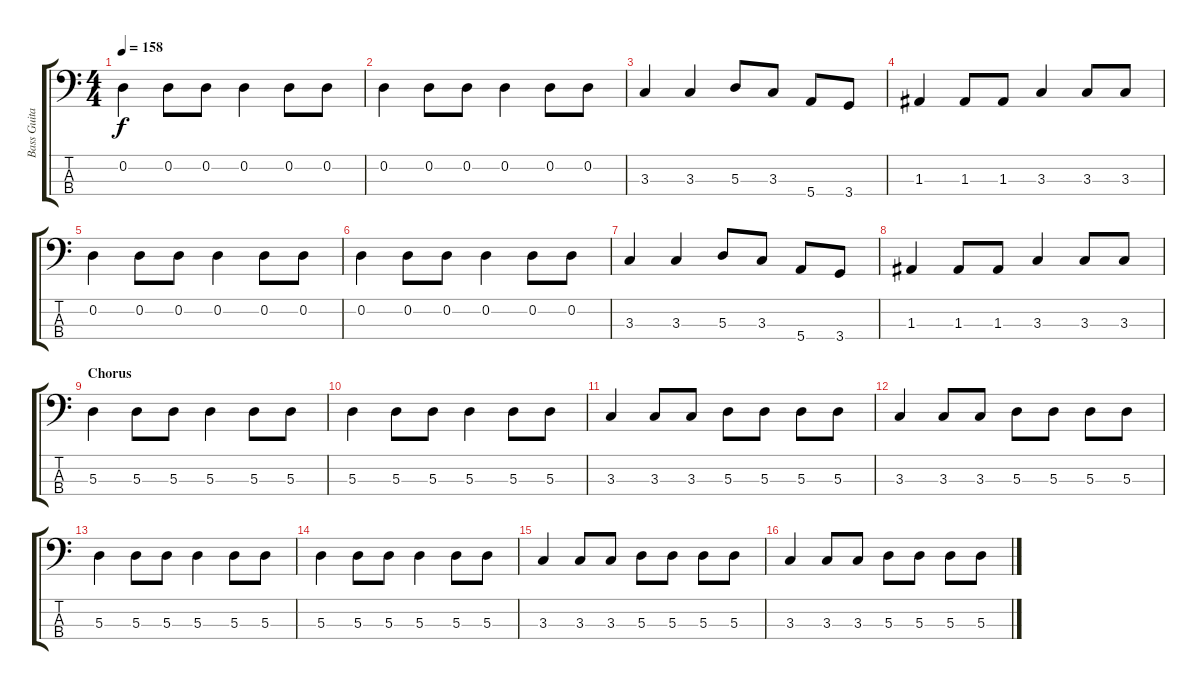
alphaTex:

\track ("Bass Guitar" "Bass Guita") {instrument electricbasspick}
\staff {score tabs}
\tuning (G2 D2 A1 E1) {hide}
\ts (4 4)
\tempo 158
\clef f4
\ks c
0.2.4{dy f} 0.2.8 0.2.8 0.2.4 0.2.8 0.2.8 |
0.2.4 0.2.8 0.2.8 0.2.4 0.2.8 0.2.8 |
3.3.4 3.3.4 5.3.8 3.3.8 5.4.8 3.4.8 |
1.3.4 1.3.8 1.3.8 3.3.4 3.3.8 3.3.8 |
0.2.4 0.2.8 0.2.8 0.2.4 0.2.8 0.2.8 |
0.2.4 0.2.8 0.2.8 0.2.4 0.2.8 0.2.8 |
3.3.4 3.3.4 5.3.8 3.3.8 5.4.8 3.4.8 |
1.3.4 1.3.8 1.3.8 3.3.4 3.3.8 3.3.8 |
\section ("" "Chorus")
5.3.4 5.3.8 5.3.8 5.3.4 5.3.8 5.3.8 |
5.3.4 5.3.8 5.3.8 5.3.4 5.3.8 5.3.8 |
3.3.4 3.3.8 3.3.8 5.3.8 5.3.8 5.3.8 5.3.8 |
3.3.4 3.3.8 3.3.8 5.3.8 5.3.8 5.3.8 5.3.8 |
5.3.4 5.3.8 5.3.8 5.3.4 5.3.8 5.3.8 |
5.3.4 5.3.8 5.3.8 5.3.4 5.3.8 5.3.8 |
3.3.4 3.3.8 3.3.8 5.3.8 5.3.8 5.3.8 5.3.8 |
3.3.4 3.3.8 3.3.8 5.3.8 5.3.8 5.3.8 5.3.8
